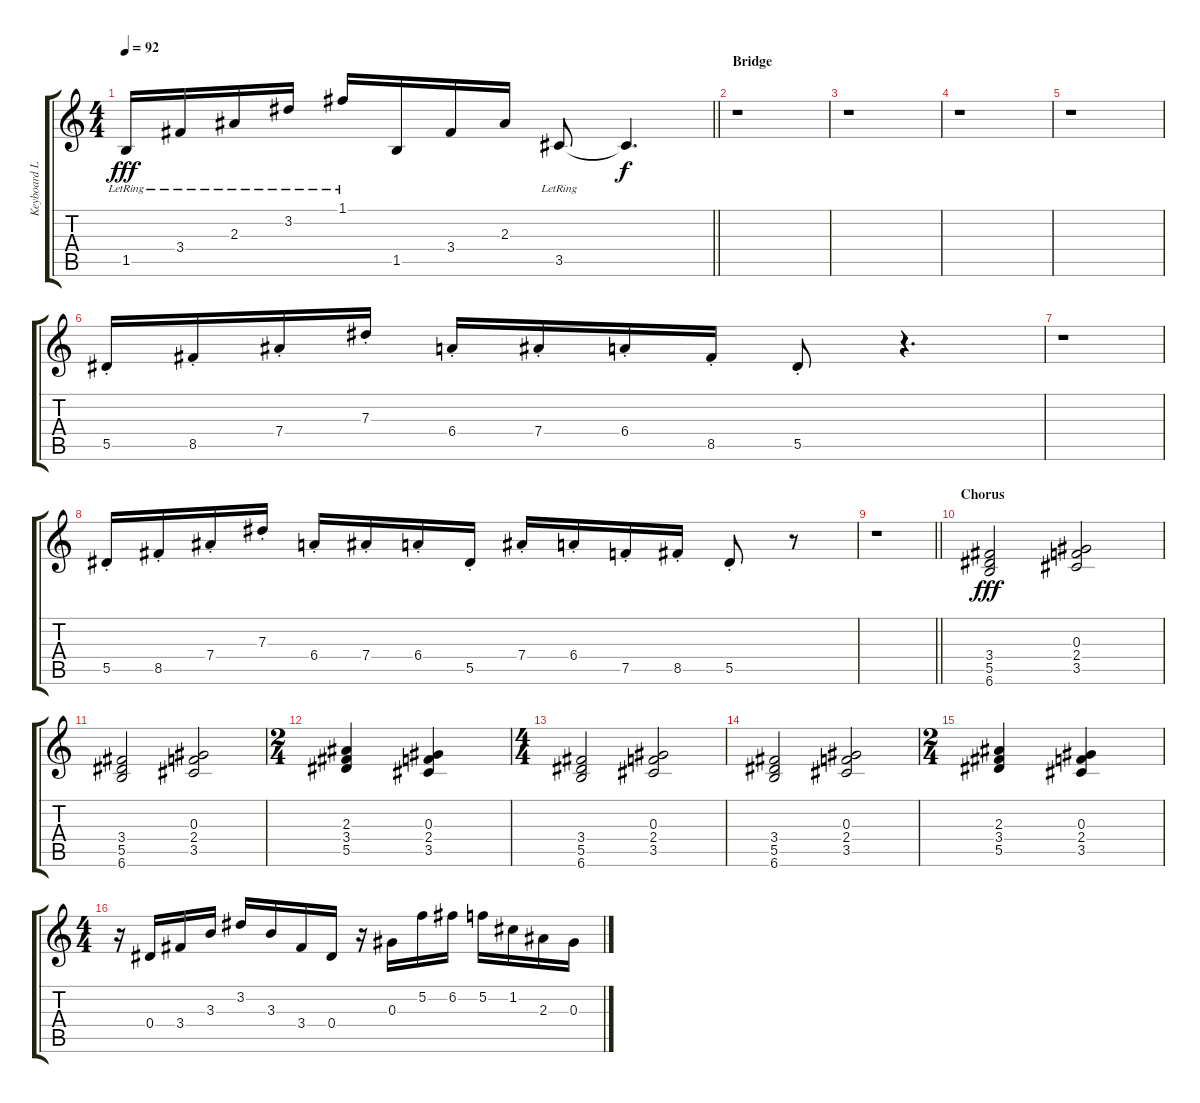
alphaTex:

\track ("Keyboard Lead II" "Keyboard L") {instrument stringensemble2}
\staff {score tabs}
\tuning (F5 C5 Ab4 Eb4 Bb3 F3) {hide}
\ts (4 4)
\tempo 92
\clef g2
\barLineRight lightlight
\ks c
1.5{lr}.16{dy fff} 3.4{lr}.16 2.3{lr}.16 3.2{lr}.16 1.1{lr}.16 1.5.16 3.4.16 2.3.16 3.5{lr}.8{volume 0} 3.5{t}.4{d dy f} |
\section ("" "Bridge")
r.1 |
r.1 |
r.1 |
r.1 |
5.5{st}.16{volume 9 balance 8 instrument pizzicatostrings} 8.5{st}.16 7.4{st}.16 7.3{st}.16 6.4{st}.16 7.4{st}.16 6.4{st}.16 8.5{st}.16 5.5{st}.8 r.4{d} |
r.1 |
5.5{st}.16 8.5{st}.16 7.4{st}.16 7.3{st}.16 6.4{st}.16 7.4{st}.16 6.4{st}.16 5.5{st}.16 7.4{st}.16 6.4{st}.16 7.5{st}.16 8.5{st}.16 5.5{st}.8 r.8 |
\barLineRight lightlight
r.1 |
\section ("" "Chorus")
(3.4 5.5 6.6).2{dy fff volume 4 balance 8 instrument stringensemble2} (0.3 2.4 3.5).2 |
(3.4 5.5 6.6).2 (0.3 2.4 3.5).2 |
\ts (2 4)
(2.3 3.4 5.5).4 (0.3 2.4 3.5).4 |
\ts (4 4)
(3.4 5.5 6.6).2 (0.3 2.4 3.5).2 |
(3.4 5.5 6.6).2 (0.3 2.4 3.5).2 |
\ts (2 4)
(2.3 3.4 5.5).4 (0.3 2.4 3.5).4 |
\ts (4 4)
r.16{volume 3} 0.4.16 3.4.16 3.3.16 3.2.16 3.3.16 3.4.16 0.4.16 r.16 0.3.16 5.2.16 6.2.16 5.2.16 1.2.16 2.3.16 0.3.16
